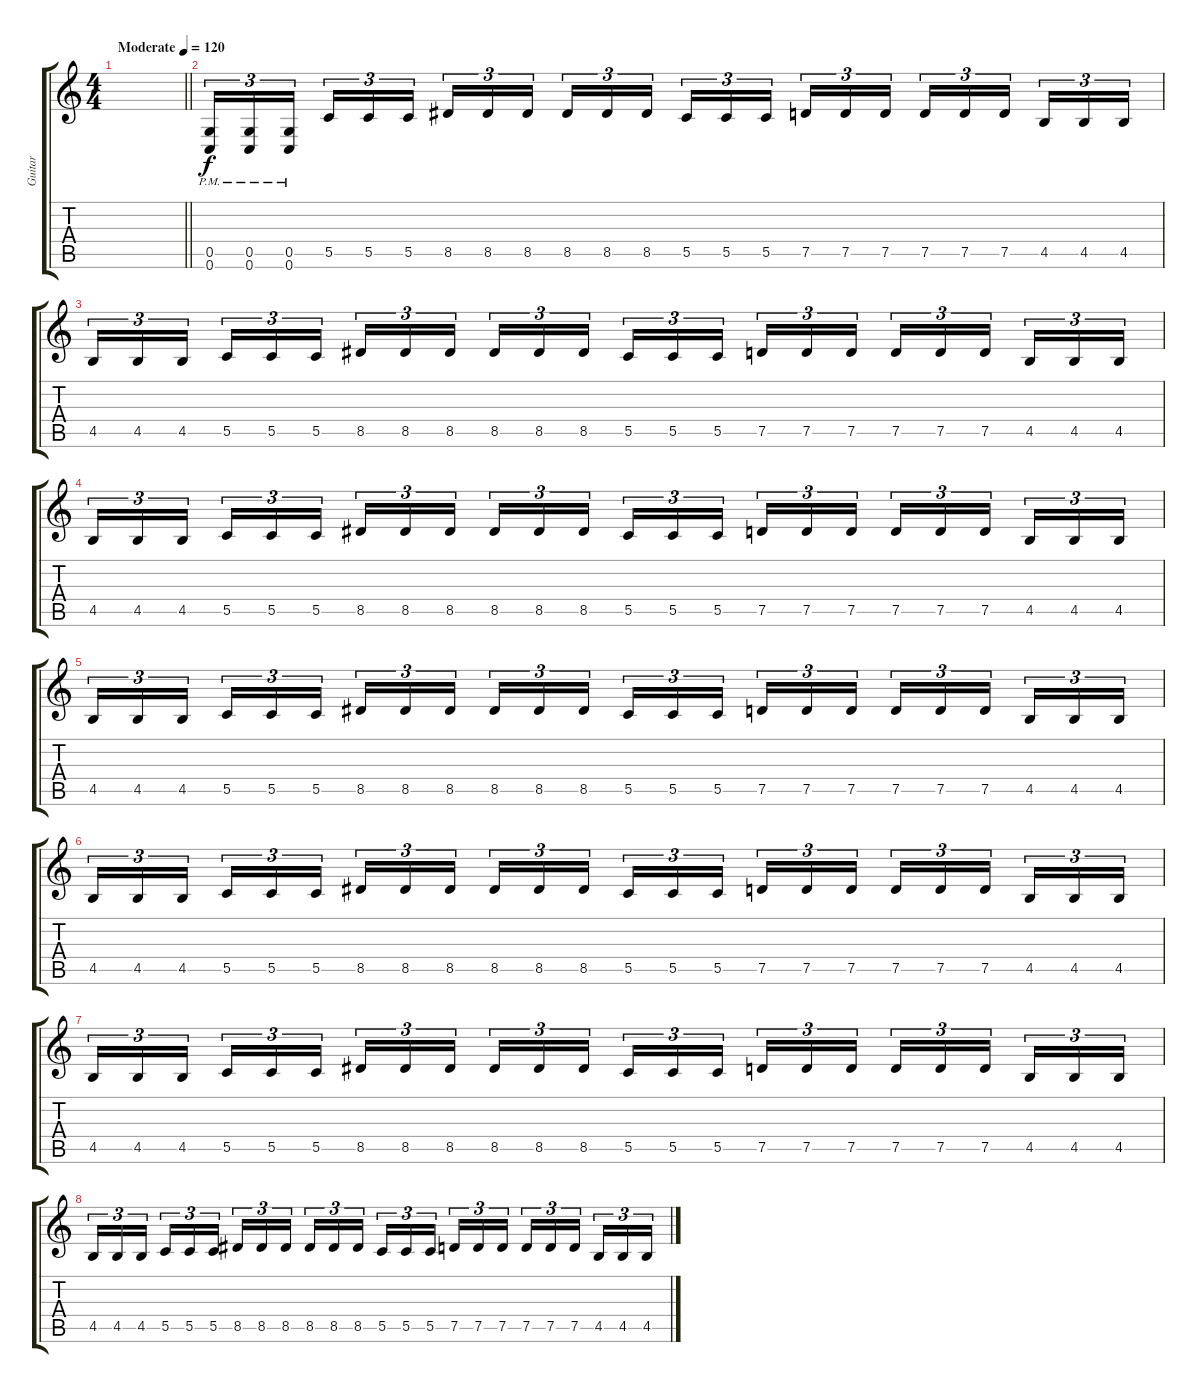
\track ("Guitar" "Guitar") {instrument distortionguitar}
\staff {score tabs}
\tuning (D4 A3 F3 C3 G2 C2) {hide}
\ts (4 4)
\tempo (120 "Moderate")
\clef g2
\barLineRight lightlight
\ks c
|
\section ("" "")
(0.5{pm} 0.6{pm}).16{tu (3 2) volume 8 balance 8} (0.5{pm} 0.6{pm}).16{tu (3 2)} (0.5{pm} 0.6{pm}).16{tu (3 2) beam splitsecondary} 5.5.16{tu (3 2)} 5.5.16{tu (3 2)} 5.5.16{tu (3 2)} 8.5.16{tu (3 2)} 8.5.16{tu (3 2)} 8.5.16{tu (3 2) beam splitsecondary} 8.5.16{tu (3 2)} 8.5.16{tu (3 2)} 8.5.16{tu (3 2)} 5.5.16{tu (3 2)} 5.5.16{tu (3 2)} 5.5.16{tu (3 2) beam splitsecondary} 7.5.16{tu (3 2)} 7.5.16{tu (3 2)} 7.5.16{tu (3 2)} 7.5.16{tu (3 2)} 7.5.16{tu (3 2)} 7.5.16{tu (3 2) beam splitsecondary} 4.5.16{tu (3 2)} 4.5.16{tu (3 2)} 4.5.16{tu (3 2)} |
4.5.16{tu (3 2)} 4.5.16{tu (3 2)} 4.5.16{tu (3 2) beam splitsecondary} 5.5.16{tu (3 2)} 5.5.16{tu (3 2)} 5.5.16{tu (3 2)} 8.5.16{tu (3 2)} 8.5.16{tu (3 2)} 8.5.16{tu (3 2) beam splitsecondary} 8.5.16{tu (3 2)} 8.5.16{tu (3 2)} 8.5.16{tu (3 2)} 5.5.16{tu (3 2)} 5.5.16{tu (3 2)} 5.5.16{tu (3 2) beam splitsecondary} 7.5.16{tu (3 2)} 7.5.16{tu (3 2)} 7.5.16{tu (3 2)} 7.5.16{tu (3 2)} 7.5.16{tu (3 2)} 7.5.16{tu (3 2) beam splitsecondary} 4.5.16{tu (3 2)} 4.5.16{tu (3 2)} 4.5.16{tu (3 2)} |
4.5.16{tu (3 2)} 4.5.16{tu (3 2)} 4.5.16{tu (3 2) beam splitsecondary} 5.5.16{tu (3 2)} 5.5.16{tu (3 2)} 5.5.16{tu (3 2)} 8.5.16{tu (3 2)} 8.5.16{tu (3 2)} 8.5.16{tu (3 2) beam splitsecondary} 8.5.16{tu (3 2)} 8.5.16{tu (3 2)} 8.5.16{tu (3 2)} 5.5.16{tu (3 2)} 5.5.16{tu (3 2)} 5.5.16{tu (3 2) beam splitsecondary} 7.5.16{tu (3 2)} 7.5.16{tu (3 2)} 7.5.16{tu (3 2)} 7.5.16{tu (3 2)} 7.5.16{tu (3 2)} 7.5.16{tu (3 2) beam splitsecondary} 4.5.16{tu (3 2)} 4.5.16{tu (3 2)} 4.5.16{tu (3 2)} |
4.5.16{tu (3 2)} 4.5.16{tu (3 2)} 4.5.16{tu (3 2) beam splitsecondary} 5.5.16{tu (3 2)} 5.5.16{tu (3 2)} 5.5.16{tu (3 2)} 8.5.16{tu (3 2)} 8.5.16{tu (3 2)} 8.5.16{tu (3 2) beam splitsecondary} 8.5.16{tu (3 2)} 8.5.16{tu (3 2)} 8.5.16{tu (3 2)} 5.5.16{tu (3 2)} 5.5.16{tu (3 2)} 5.5.16{tu (3 2) beam splitsecondary} 7.5.16{tu (3 2)} 7.5.16{tu (3 2)} 7.5.16{tu (3 2)} 7.5.16{tu (3 2)} 7.5.16{tu (3 2)} 7.5.16{tu (3 2) beam splitsecondary} 4.5.16{tu (3 2)} 4.5.16{tu (3 2)} 4.5.16{tu (3 2)} |
4.5.16{tu (3 2) volume 12} 4.5.16{tu (3 2)} 4.5.16{tu (3 2) beam splitsecondary} 5.5.16{tu (3 2)} 5.5.16{tu (3 2)} 5.5.16{tu (3 2)} 8.5.16{tu (3 2)} 8.5.16{tu (3 2)} 8.5.16{tu (3 2) beam splitsecondary} 8.5.16{tu (3 2)} 8.5.16{tu (3 2)} 8.5.16{tu (3 2)} 5.5.16{tu (3 2)} 5.5.16{tu (3 2)} 5.5.16{tu (3 2) beam splitsecondary} 7.5.16{tu (3 2)} 7.5.16{tu (3 2)} 7.5.16{tu (3 2)} 7.5.16{tu (3 2)} 7.5.16{tu (3 2)} 7.5.16{tu (3 2) beam splitsecondary} 4.5.16{tu (3 2)} 4.5.16{tu (3 2)} 4.5.16{tu (3 2)} |
4.5.16{tu (3 2)} 4.5.16{tu (3 2)} 4.5.16{tu (3 2) beam splitsecondary} 5.5.16{tu (3 2)} 5.5.16{tu (3 2)} 5.5.16{tu (3 2)} 8.5.16{tu (3 2)} 8.5.16{tu (3 2)} 8.5.16{tu (3 2) beam splitsecondary} 8.5.16{tu (3 2)} 8.5.16{tu (3 2)} 8.5.16{tu (3 2)} 5.5.16{tu (3 2)} 5.5.16{tu (3 2)} 5.5.16{tu (3 2) beam splitsecondary} 7.5.16{tu (3 2)} 7.5.16{tu (3 2)} 7.5.16{tu (3 2)} 7.5.16{tu (3 2)} 7.5.16{tu (3 2)} 7.5.16{tu (3 2) beam splitsecondary} 4.5.16{tu (3 2)} 4.5.16{tu (3 2)} 4.5.16{tu (3 2)} |
4.5.16{tu (3 2)} 4.5.16{tu (3 2)} 4.5.16{tu (3 2) beam splitsecondary} 5.5.16{tu (3 2)} 5.5.16{tu (3 2)} 5.5.16{tu (3 2)} 8.5.16{tu (3 2)} 8.5.16{tu (3 2)} 8.5.16{tu (3 2) beam splitsecondary} 8.5.16{tu (3 2)} 8.5.16{tu (3 2)} 8.5.16{tu (3 2)} 5.5.16{tu (3 2)} 5.5.16{tu (3 2)} 5.5.16{tu (3 2) beam splitsecondary} 7.5.16{tu (3 2)} 7.5.16{tu (3 2)} 7.5.16{tu (3 2)} 7.5.16{tu (3 2)} 7.5.16{tu (3 2)} 7.5.16{tu (3 2) beam splitsecondary} 4.5.16{tu (3 2)} 4.5.16{tu (3 2)} 4.5.16{tu (3 2)}
